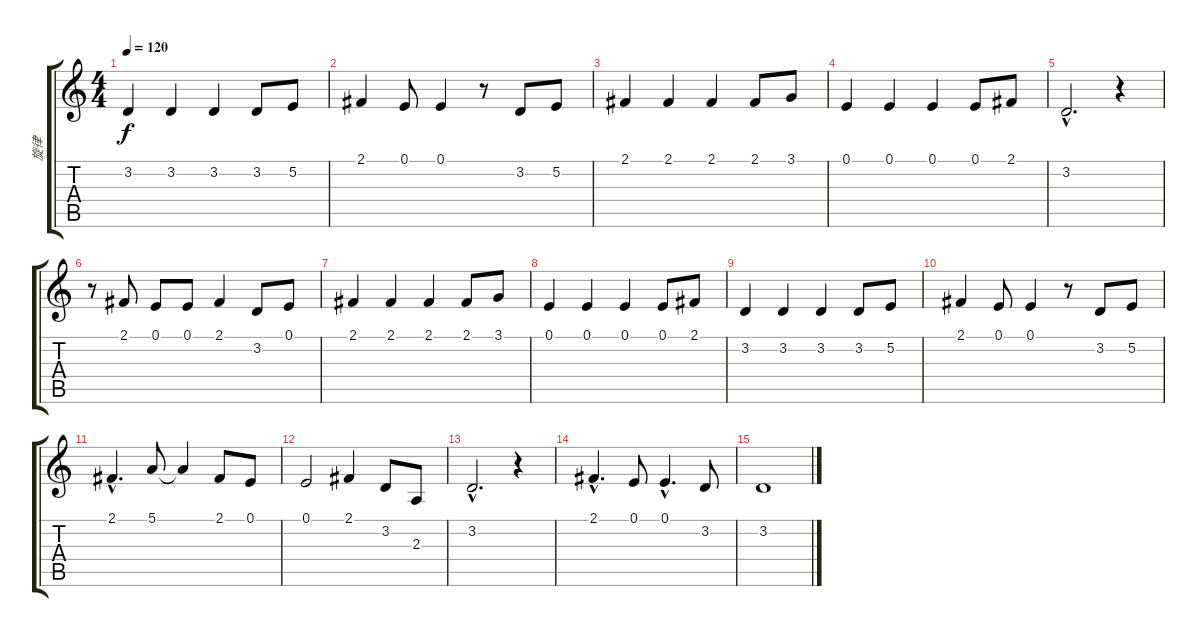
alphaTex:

\track ("旋律" "旋律") {instrument voiceoohs}
\staff {score tabs}
\tuning (E4 B3 G3 D3 A2 E2) {hide}
\ts (4 4)
\tempo 120
\clef g2
\ks c
3.2.4{dy f} 3.2.4 3.2.4 3.2.8 5.2.8 |
2.1.4 0.1.8 0.1.4 r.8 3.2.8 5.2.8 |
2.1.4 2.1.4 2.1.4 2.1.8 3.1.8 |
0.1.4 0.1.4 0.1.4 0.1.8 2.1.8 |
3.2{hac}.2{d} r.4 |
r.8 2.1.8 0.1.8 0.1.8 2.1.4 3.2.8 0.1.8 |
2.1.4 2.1.4 2.1.4 2.1.8 3.1.8 |
0.1.4 0.1.4 0.1.4 0.1.8 2.1.8 |
3.2.4 3.2.4 3.2.4 3.2.8 5.2.8 |
2.1.4 0.1.8 0.1.4 r.8 3.2.8 5.2.8 |
2.1{hac}.4{d} 5.1.8 5.1{t}.4 2.1.8 0.1.8 |
0.1.2 2.1.4 3.2.8 2.3.8 |
3.2{hac}.2{d} r.4 |
2.1{hac}.4{d} 0.1.8 0.1{hac}.4{d} 3.2.8 |
3.2.1
